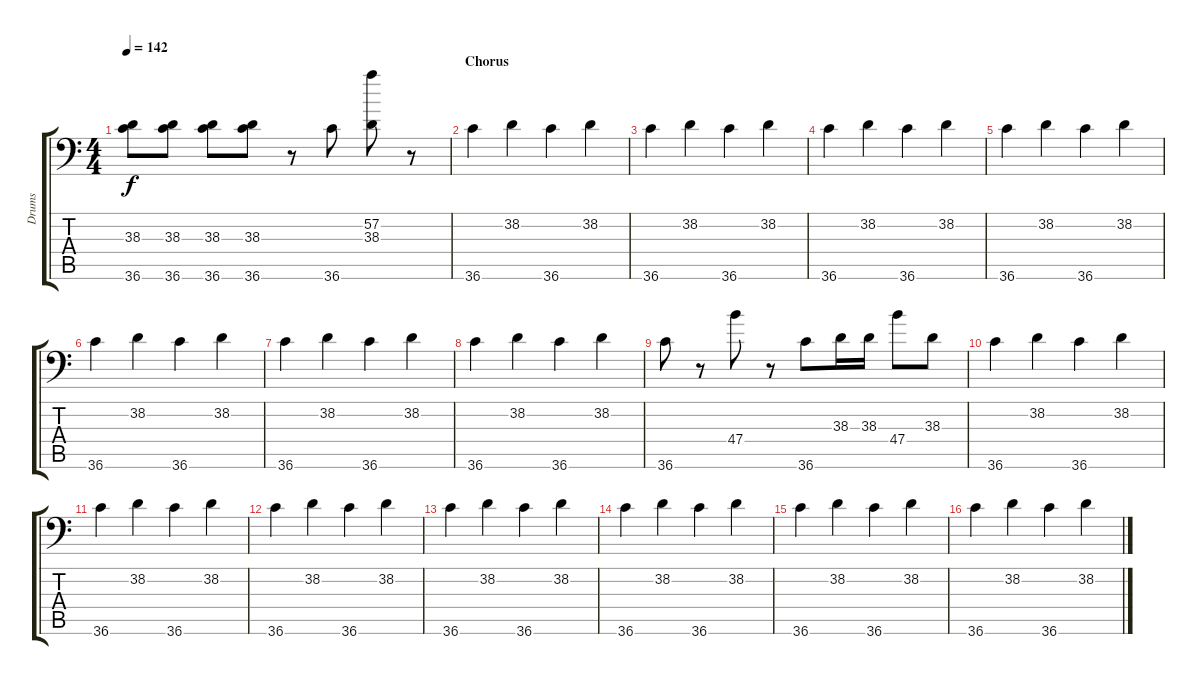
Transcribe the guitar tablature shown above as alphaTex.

\track ("Drums" "Drums") {instrument acousticgrandpiano}
\staff {score tabs}
\tuning (C-1 C-1 C-1 C-1 C-1 C-1) {hide}
\ts (4 4)
\tempo 142
\clef f4
\ks c
(38.3 36.6).8{dy f} (38.3 36.6).8 (38.3 36.6).8 (38.3 36.6).8 r.8 36.6.8 (57.2 38.3).8 r.8 |
\section ("" "Chorus")
36.6.4 38.2.4 36.6.4 38.2.4 |
36.6.4 38.2.4 36.6.4 38.2.4 |
36.6.4 38.2.4 36.6.4 38.2.4 |
36.6.4 38.2.4 36.6.4 38.2.4 |
36.6.4 38.2.4 36.6.4 38.2.4 |
36.6.4 38.2.4 36.6.4 38.2.4 |
36.6.4 38.2.4 36.6.4 38.2.4 |
36.6.8 r.8 47.4.8 r.8 36.6.8 38.3.16 38.3.16 47.4.8 38.3.8 |
36.6.4 38.2.4 36.6.4 38.2.4 |
36.6.4 38.2.4 36.6.4 38.2.4 |
36.6.4 38.2.4 36.6.4 38.2.4 |
36.6.4 38.2.4 36.6.4 38.2.4 |
36.6.4 38.2.4 36.6.4 38.2.4 |
36.6.4 38.2.4 36.6.4 38.2.4 |
36.6.4 38.2.4 36.6.4 38.2.4
